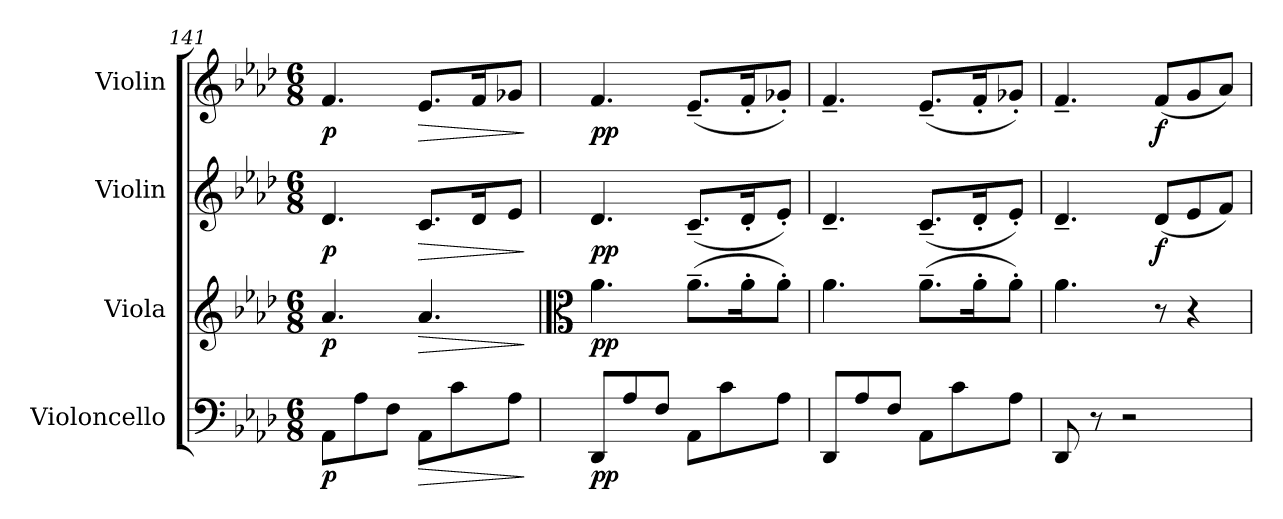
**kern	**dynam	**kern	**dynam	**kern	**dynam	**kern	**dynam
*part4	*part4	*part3	*part3	*part2	*part2	*part1	*part1
*staff4	*staff4	*staff3	*staff3	*staff2	*staff2	*staff1	*staff1
*I"Violoncello	*	*I"Viola	*	*I"Violin	*	*I"Violin	*
*I'Vc.	*	*I'Vla.	*	*I'Vln.	*	*I'Vln.	*
*clefF4	*	*clefG2	*	*clefG2	*	*clefG2	*
*k[b-e-a-d-]	*	*k[b-e-a-d-]	*	*k[b-e-a-d-]	*	*k[b-e-a-d-]	*
*M6/8	*	*M6/8	*	*M6/8	*	*M6/8	*
=141	=141	=141	=141	=141	=141	=141	=141
!	!LO:DY:b	!	!LO:DY:b	!	!LO:DY:b	!	!LO:DY:b
8AA-\L	p	4.a-/	p	4.d-/	p	4.f/	p
8A-\	.	.	.	.	.	.	.
8F\J	.	.	.	.	.	.	.
!	!LO:HP:b	!	!LO:HP:b	!	!LO:HP:b	!	!LO:HP:b
8AA-\L	>	4.a-/	>	8.c/L	>	8.e-/L	>
8c\	.	.	.	.	.	.	.
.	.	.	.	16d-/K	.	16f/K	.
8A-\J	.	.	.	8e-/J	.	8g-X/J	.
.	]	.	]	.	]	.	]
=142	=142	=142	=142	=142	=142	=142	=142
*	*	*clefC3	*	*	*	*	*
!	!LO:DY:b	!	!LO:DY:b	!	!LO:DY:b	!	!LO:DY:b
8DD-/L	pp	4.a-\	pp	4.d-/	pp	4.f/	pp
8A-/	.	.	.	.	.	.	.
8F/J	.	.	.	.	.	.	.
8AA-\L	.	(>8.a-~\L	.	(<8.c~/L	.	(<8.e-~/L	.
8c\	.	.	.	.	.	.	.
.	.	16a-'\K	.	16d-'/K	.	16f'/K	.
8A-\J	.	8a-'\J)	.	8e-'/J)	.	8g-X'/J)	.
!!LO:PB:g=z
=143	=143	=143	=143	=143	=143	=143	=143
8DD-/L	.	4.a-\	.	4.d-~/	.	4.f~/	.
8A-/	.	.	.	.	.	.	.
8F/J	.	.	.	.	.	.	.
8AA-\L	.	(>8.a-~\L	.	(<8.c~/L	.	(<8.e-~/L	.
8c\	.	.	.	.	.	.	.
.	.	16a-'\K	.	16d-'/K	.	16f'/K	.
8A-\J	.	8a-'\J)	.	8e-'/J)	.	8g-X'/J)	.
=144	=144	=144	=144	=144	=144	=144	=144
8DD-/	.	4.a-\	.	4.d-~/	.	4.f~/	.
8r	.	.	.	.	.	.	.
2r	.	.	.	.	.	.	.
!	!	!	!	!	!LO:DY:b	!	!LO:DY:b
.	.	8r	.	(<8d-/L	f	(<8f/L	f
.	.	4r	.	8e-/	.	8g/	.
.	.	.	.	8f/J)	.	8a-/J)	.
=	=	=	=	=	=	=	=
*-	*-	*-	*-	*-	*-	*-	*-
